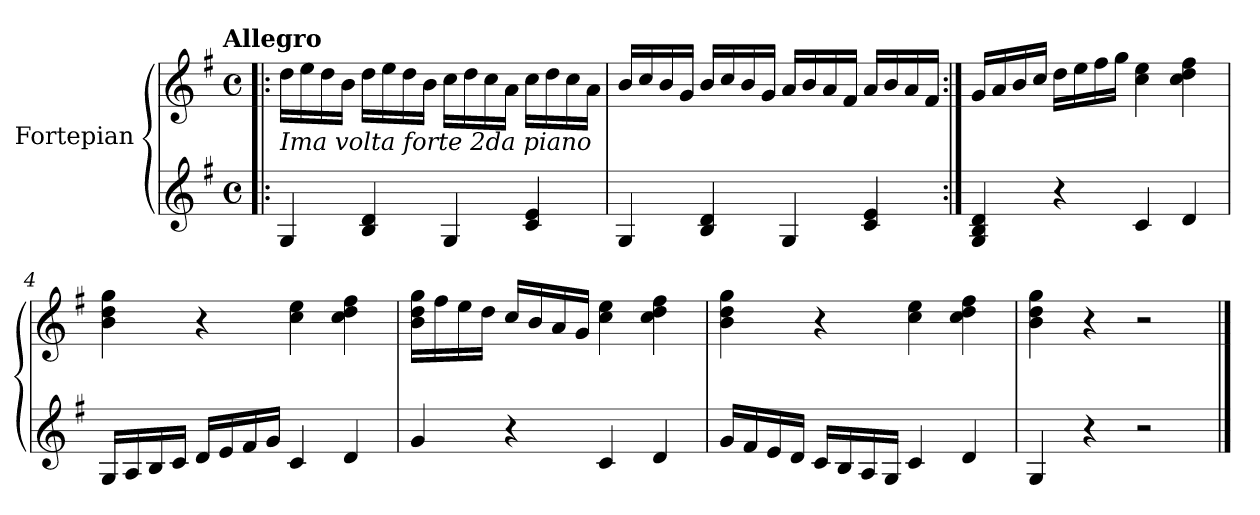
**kern	**kern	**dynam
*part1	*part1	*part1
*staff2	*staff1	*staff1/2
*I"Fortepian	*	*
*clefG2	*clefG2	*
*k[f#]	*k[f#]	*
!!LO:TX:omd:t=Allegro
*M4/4	*M4/4	*
*met(c)	*met(c)	*
*MM132	*MM132	*
=1!|:	=1!|:	=1!|:
!	!LO:TX:b:i:t=Ima volta forte 2da piano	!
4G/	16dd\LL	.
.	16ee\	.
.	16dd\	.
.	16b\JJ	.
4B/ 4d/	16dd\LL	.
.	16ee\	.
.	16dd\	.
.	16b\JJ	.
4G/	16cc\LL	.
.	16dd\	.
.	16cc\	.
.	16a\JJ	.
4c/ 4e/	16cc\LL	.
.	16dd\	.
.	16cc\	.
.	16a\JJ	.
=2	=2	=2
4G/	16b/LL	.
.	16cc/	.
.	16b/	.
.	16g/JJ	.
4B/ 4d/	16b/LL	.
.	16cc/	.
.	16b/	.
.	16g/JJ	.
4G/	16a/LL	.
.	16b/	.
.	16a/	.
.	16f#/JJ	.
4c/ 4e/	16a/LL	.
.	16b/	.
.	16a/	.
.	16f#/JJ	.
=3:|!	=3:|!	=3:|!
4G/ 4B/ 4d/	16g/LL	for
.	16a/	.
.	16b/	.
.	16cc/JJ	.
4r	16dd\LL	.
.	16ee\	.
.	16ff#\	.
.	16gg\JJ	.
4c/	4cc\ 4ee\	.
4d/	4cc\ 4dd\ 4ff#\	.
=4	=4	=4
16G/LL	4b\ 4dd\ 4gg\	.
16A/	.	.
16B/	.	.
16c/JJ	.	.
16d/LL	4r	.
16e/	.	.
16f#/	.	.
16g/JJ	.	.
4c/	4cc\ 4ee\	.
4d/	4cc\ 4dd\ 4ff#\	.
=5	=5	=5
4g/	16b\ 16dd\ 16gg\LL	.
.	16ff#\	.
.	16ee\	.
.	16dd\JJ	.
4r	16cc/LL	.
.	16b/	.
.	16a/	.
.	16g/JJ	.
4c/	4cc\ 4ee\	.
4d/	4cc\ 4dd\ 4ff#\	.
=6	=6	=6
16g/LL	4b\ 4dd\ 4gg\	.
16f#/	.	.
16e/	.	.
16d/JJ	.	.
16c/LL	4r	.
16B/	.	.
16A/	.	.
16G/JJ	.	.
4c/	4cc\ 4ee\	.
4d/	4cc\ 4dd\ 4ff#\	.
=7	=7	=7
4G/	4b\ 4dd\ 4gg\	.
4r	4r	.
2r	2r	.
==	==	==
*-	*-	*-
